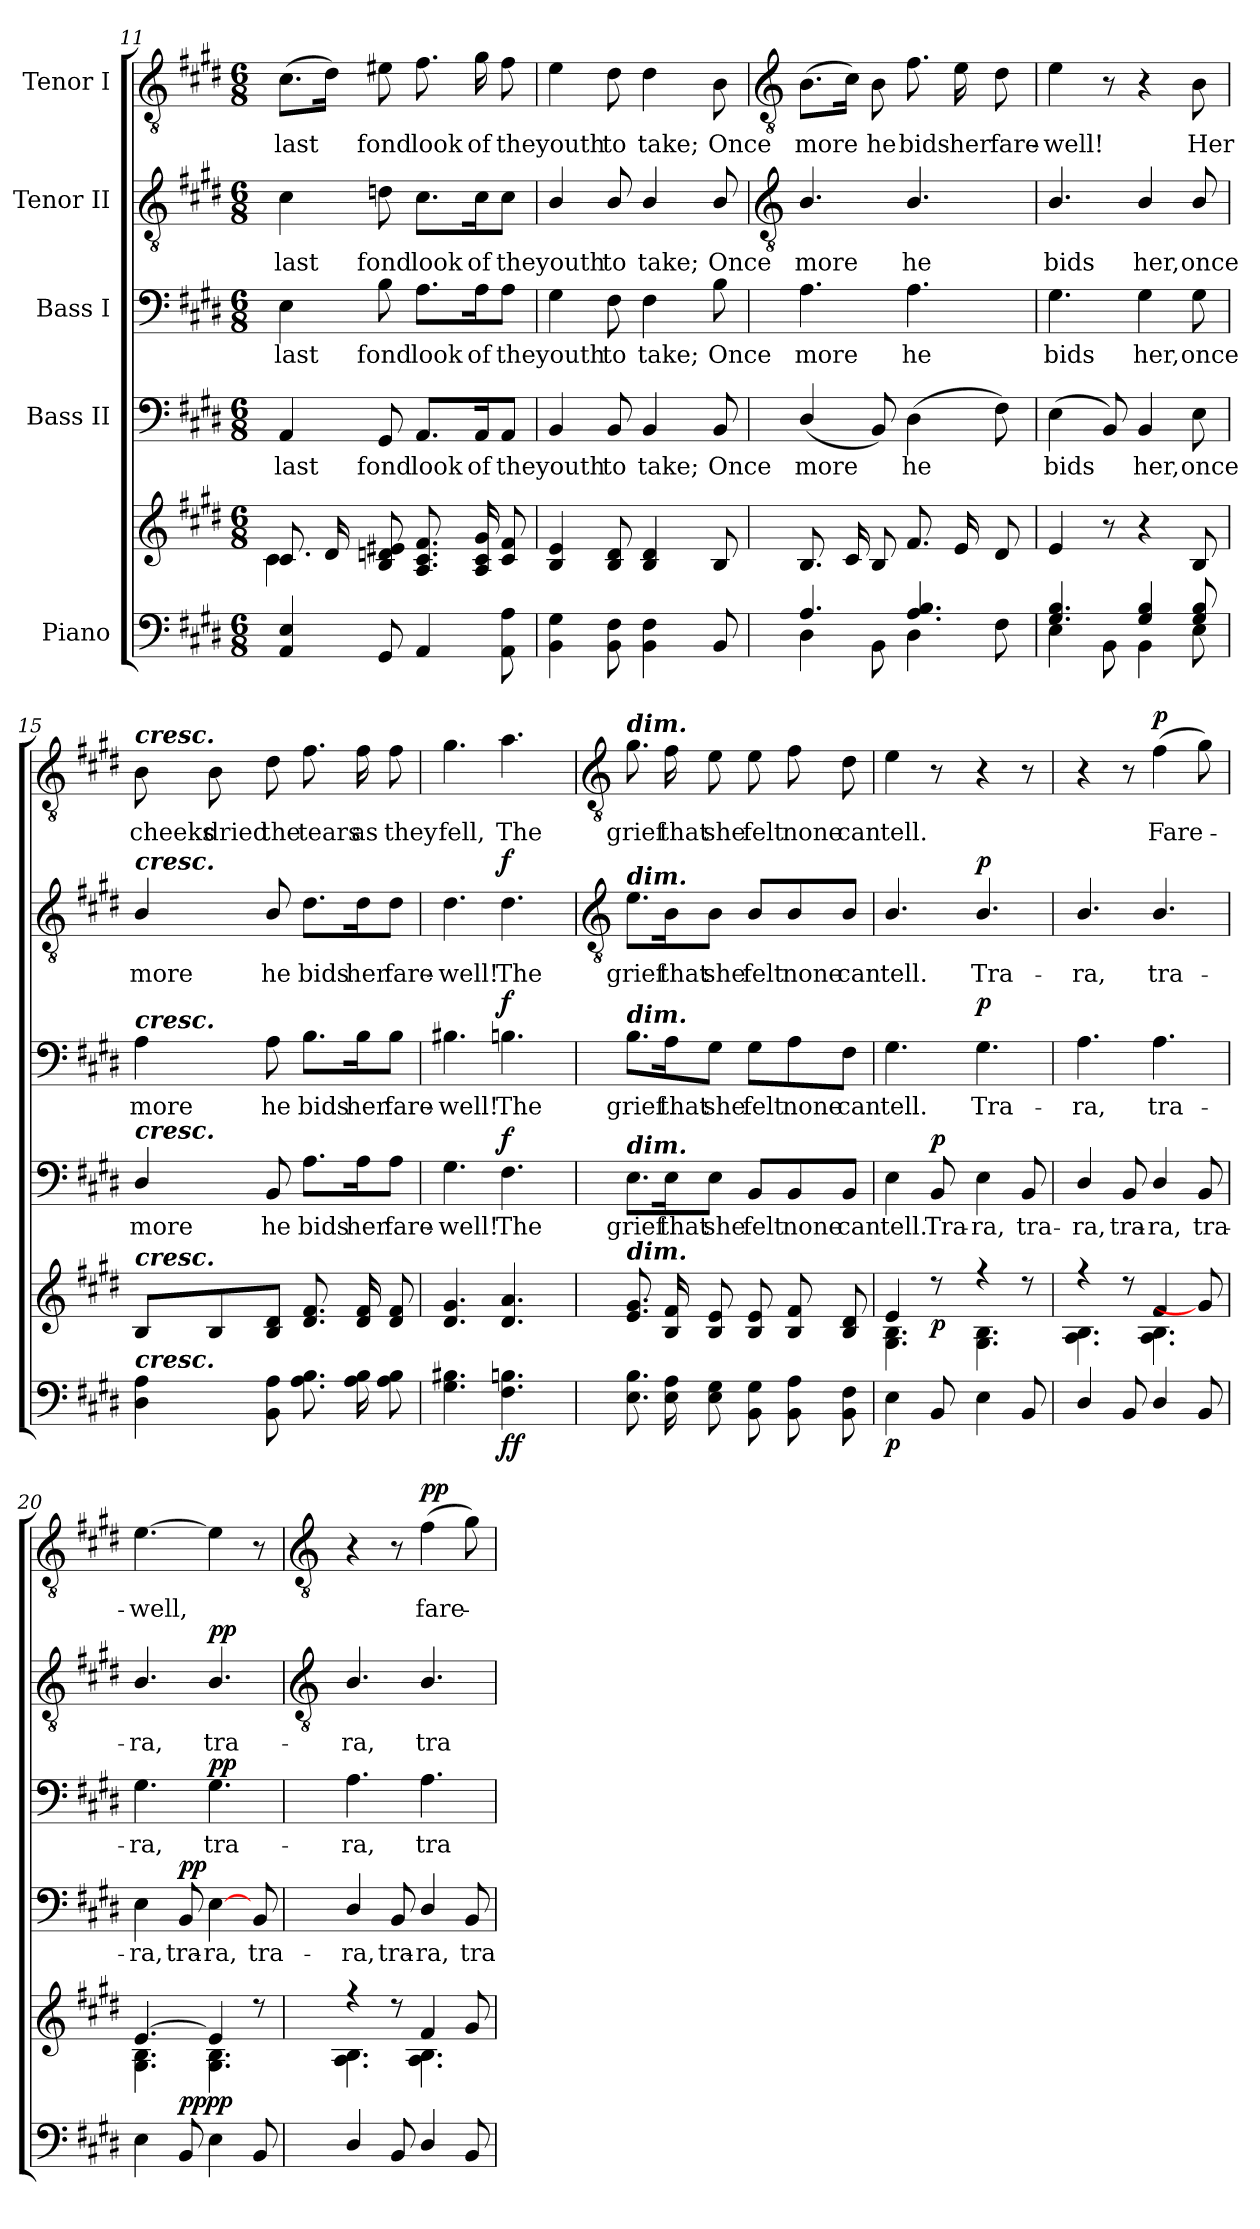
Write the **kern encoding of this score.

**kern	**kern	**dynam	**kern	**text	**dynam	**kern	**text	**dynam	**kern	**text	**dynam	**kern	**text	**dynam
*part5	*part5	*part5	*part4	*part4	*part4	*part3	*part3	*part3	*part2	*part2	*part2	*part1	*part1	*part1
*staff6	*staff5	*staff5/6	*staff4	*staff4	*staff4	*staff3	*staff3	*staff3	*staff2	*staff2	*staff2	*staff1	*staff1	*staff1
*I"Piano	*	*	*I"Bass II	*	*	*I"Bass I	*	*	*I"Tenor II	*	*	*I"Tenor I	*	*
*clefF4	*clefG2	*	*clefF4	*	*	*clefF4	*	*	*clefGv2	*	*	*clefGv2	*	*
*k[f#c#g#d#]	*k[f#c#g#d#]	*	*k[f#c#g#d#]	*	*	*k[f#c#g#d#]	*	*	*k[f#c#g#d#]	*	*	*k[f#c#g#d#]	*	*
*E:	*E:	*	*E:	*	*	*E:	*	*	*E:	*	*	*E:	*	*
*M6/8	*M6/8	*	*M6/8	*	*	*M6/8	*	*	*M6/8	*	*	*M6/8	*	*
=11	=11	=11	=11	=11	=11	=11	=11	=11	=11	=11	=11	=11	=11	=11
*	*^	*	*	*	*	*	*	*	*	*	*	*	*	*
!	!	!	!	!	!LO:LY:b	!	!	!LO:LY:b	!	!	!LO:LY:b	!	!	!LO:LY:b	!
4AA 4E	8.c#/L	4c#\	.	4AA	last	.	4E	last	.	4c#	last	.	(>8.c#L	last	.
.	16d#/L	.	.	.	.	.	.	.	.	.	.	.	16d#J)	.	.
!	!	!	!	!	!LO:LY:b	!	!	!LO:LY:b	!	!	!LO:LY:b	!	!	!LO:LY:b	!
8GG#	8B/ 8dn/ 8e#X/J	4ryy	.	8GG#	fond	.	8B	fond	.	8dn	fond	.	8e#X	fond	.
!	!	!	!	!	!LO:LY:b	!	!	!LO:LY:b	!	!	!LO:LY:b	!	!	!LO:LY:b	!
4AA	8.A/ 8.c#/ 8.f#/L	.	.	8.AA/L	look	.	8.A\L	look	.	8.c#\L	look	.	8.f#	look	.
.	.	4ryy	.	.	.	.	.	.	.	.	.	.	.	.	.
!	!	!	!	!	!LO:LY:b	!	!	!LO:LY:b	!	!	!LO:LY:b	!	!	!LO:LY:b	!
.	16A/ 16c#/ 16g#/L	.	.	16AA/K	of	.	16A\K	of	.	16c#\K	of	.	16g#	of	.
!	!	!	!	!	!LO:LY:b	!	!	!LO:LY:b	!	!	!LO:LY:b	!	!	!LO:LY:b	!
8AA 8A	8c#/ 8f#/J	.	.	8AA/J	the	.	8A\J	the	.	8c#\J	the	.	8f#	the	.
=12	=12	=12	=12	=12	=12	=12	=12	=12	=12	=12	=12	=12	=12	=12	=12
!	!	!	!	!	!LO:LY:b	!	!	!LO:LY:b	!	!	!LO:LY:b	!	!	!LO:LY:b	!
4BB 4G#	4B/ 4e/	2ryy	.	4BB	youth	.	4G#	youth	.	4B/	youth	.	4e	youth	.
!	!	!	!	!	!LO:LY:b	!	!	!LO:LY:b	!	!	!LO:LY:b	!	!	!LO:LY:b	!
8BB 8F#	8B/ 8d#/	.	.	8BB	to	.	8F#	to	.	8B/	to	.	8d#	to	.
!	!	!	!	!	!LO:LY:b	!	!	!LO:LY:b	!	!	!LO:LY:b	!	!	!LO:LY:b	!
4BB 4F#	4B/ 4d#/	.	.	4BB	take;	.	4F#	take;	.	4B/	take;	.	4d#	take;	.
.	.	4ryy	.	.	.	.	.	.	.	.	.	.	.	.	.
!	!	!	!	!	!LO:LY:b	!	!	!LO:LY:b	!	!	!LO:LY:b	!	!	!LO:LY:b	!
8BB	8B/	.	.	8BB	Once	.	8B	Once	.	8B/	Once	.	8B	Once	.
*	*v	*v	*	*	*	*	*	*	*	*	*	*	*	*	*
!!LO:LB:g=z
=13	=13	=13	=13	=13	=13	=13	=13	=13	=13	=13	=13	=13	=13	=13
*	*	*	*	*	*	*	*	*	*clefGv2	*	*	*clefGv2	*	*
*^	*	*	*	*	*	*	*	*	*	*	*	*	*	*
!	!	!	!	!	!LO:LY:b	!	!	!LO:LY:b	!	!	!LO:LY:b	!	!	!LO:LY:b	!
4.A/	4D#\	8.BL	.	(<4D#/	more	.	4.A	more	.	4.B/	more	.	(>8.BL	more	.
.	.	16c#L	.	.	.	.	.	.	.	.	.	.	16c#J)	.	.
!	!	!	!	!	!	!	!	!	!	!	!	!	!	!LO:LY:b	!
.	8BB\	8BJ	.	8BB)	.	.	.	.	.	.	.	.	8B	he	.
!	!	!	!	!	!LO:LY:b	!	!	!LO:LY:b	!	!	!LO:LY:b	!	!	!LO:LY:b	!
4.A/ 4.B/	4D#\	8.f#L	.	(>4D#	he	.	4.A	he	.	4.B/	he	.	8.f#	bids	.
!	!	!	!	!	!	!	!	!	!	!	!	!	!	!LO:LY:b	!
.	.	16eL	.	.	.	.	.	.	.	.	.	.	16e	her	.
!	!	!	!	!	!	!	!	!	!	!	!	!	!	!LO:LY:b	!
.	8F#\	8d#J	.	8F#)	.	.	.	.	.	.	.	.	8d#	fare-	.
=14	=14	=14	=14	=14	=14	=14	=14	=14	=14	=14	=14	=14	=14	=14	=14
!	!	!	!	!	!LO:LY:b	!	!	!LO:LY:b	!	!	!LO:LY:b	!	!	!LO:LY:b	!
4.G#/ 4.B/	4E\	4e	.	(<4E	bids	.	4.G#	bids	.	4.B/	bids	.	4e	-well!	.
.	8BB\	8r	.	8BB)	.	.	.	.	.	.	.	.	8r	.	.
!	!	!	!	!	!LO:LY:b	!	!	!LO:LY:b	!	!	!LO:LY:b	!	!	!	!
4G#/ 4B/	4BB\	4r	.	4BB	her,	.	4G#	her,	.	4B/	her,	.	4r	.	.
!	!	!	!	!	!LO:LY:b	!	!	!LO:LY:b	!	!	!LO:LY:b	!	!	!LO:LY:b	!
8G#/ 8B/	8E\	8B	.	8E	once	.	8G#	once	.	8B/	once	.	8B	Her	.
=15	=15	=15	=15	=15	=15	=15	=15	=15	=15	=15	=15	=15	=15	=15	=15
!	!	!	!	!	!	!	!	!	!	!	!	!	!LO:TX:a:Bi:t=cresc.	!	!
!	!	!	!	!	!	!	!	!	!	!LO:TX:a:Bi:t=cresc.	!	!	!	!	!
!	!	!	!	!	!	!	!LO:TX:a:Bi:t=cresc.	!	!	!	!	!	!	!	!
!	!	!	!	!LO:TX:a:Bi:t=cresc.	!	!	!	!	!	!	!	!	!	!	!
!	!	!LO:TX:a:Bi:t=cresc.	!	!	!	!	!	!	!	!	!	!	!	!	!
!LO:TX:a:Bi:t=cresc.	!	!	!	!	!	!	!	!	!	!	!	!	!	!	!
!	!	!	!	!	!LO:LY:b	!	!	!LO:LY:b	!	!	!LO:LY:b	!	!	!LO:LY:b	!
4D#\ 4A\	2ryy	8BL	.	4D#/	more	.	4A	more	.	4B/	more	.	8B	cheeks	.
!	!	!	!	!	!	!	!	!	!	!	!	!	!	!LO:LY:b	!
.	.	8B	.	.	.	.	.	.	.	.	.	.	8B	dried	.
!	!	!	!	!	!LO:LY:b	!	!	!LO:LY:b	!	!	!LO:LY:b	!	!	!LO:LY:b	!
8BB\ 8A\	.	8B 8d#J	.	8BB	he	.	8A	he	.	8B/	he	.	8d#	the	.
!	!	!	!	!	!LO:LY:b	!	!	!LO:LY:b	!	!	!LO:LY:b	!	!	!LO:LY:b	!
8.A\ 8.B\L	.	8.d# 8.f#L	.	8.A\L	bids	.	8.B\L	bids	.	8.d#\L	bids	.	8.f#	tears	.
.	4ryy	.	.	.	.	.	.	.	.	.	.	.	.	.	.
!	!	!	!	!	!LO:LY:b	!	!	!LO:LY:b	!	!	!LO:LY:b	!	!	!LO:LY:b	!
16A\ 16B\L	.	16d# 16f#L	.	16A\K	her	.	16B\K	her	.	16d#\K	her	.	16f#	as	.
!	!	!	!	!	!LO:LY:b	!	!	!LO:LY:b	!	!	!LO:LY:b	!	!	!LO:LY:b	!
8A\ 8B\J	.	8d# 8f#J	.	8A\J	fare-	.	8B\J	fare-	.	8d#\J	fare-	.	8f#	they	.
=16	=16	=16	=16	=16	=16	=16	=16	=16	=16	=16	=16	=16	=16	=16	=16
!	!	!	!	!	!LO:LY:b	!	!	!LO:LY:b	!	!	!LO:LY:b	!	!	!LO:LY:b	!
4.G#\ 4.B#X\	2ryy	4.d# 4.g#	.	4.G#	-well!	.	4.B#X	-well!	.	4.d#	-well!	.	4.g#	fell,	.
!	!	!	!LO:DY:b=2	!	!LO:LY:b	!	!	!LO:LY:b	!	!	!LO:LY:b	!	!	!LO:LY:b	!
!	!	!	!LO:DY:n=1:b	!	!	!LO:DY:b	!	!	!LO:DY:b	!	!	!LO:DY:b	!	!	!
4.F#\ 4.Bn\	.	4.d# 4.a	f f	4.F#	The	f	4.Bn	The	f	4.d#	The	f	4.a	The	.
.	4ryy	.	.	.	.	.	.	.	.	.	.	.	.	.	.
*v	*v	*	*	*	*	*	*	*	*	*	*	*	*	*	*
!!LO:LB:g=z
=17	=17	=17	=17	=17	=17	=17	=17	=17	=17	=17	=17	=17	=17	=17
*	*	*	*	*	*	*	*	*	*clefGv2	*	*	*clefGv2	*	*
*^	*^	*	*	*	*	*	*	*	*	*	*	*	*	*
!	!	!	!	!	!	!	!	!	!	!	!	!	!	!LO:TX:a:Bi:t=dim.	!	!
!	!	!	!	!	!	!	!	!	!	!	!LO:TX:a:Bi:t=dim.	!	!	!	!	!
!	!	!	!	!	!	!	!	!LO:TX:a:Bi:t=dim.	!	!	!	!	!	!	!	!
!	!	!	!	!	!LO:TX:a:Bi:t=dim.	!	!	!	!	!	!	!	!	!	!	!
!	!	!LO:TX:a:Bi:t=dim.	!	!	!	!	!	!	!	!	!	!	!	!	!	!
!LO:TX:a:Bi:t=dim.	!	!	!	!	!	!	!	!	!	!	!	!	!	!	!	!
!	!	!	!	!	!	!LO:LY:b	!	!	!LO:LY:b	!	!	!LO:LY:b	!	!	!LO:LY:b	!
*v	*v	*	*	*	*	*	*	*	*	*	*	*	*	*	*	*
8.E\ 8.B\L	8.e/ 8.g#/L	2ryy	.	8.E\L	grief	.	8.B\L	grief	.	8.e\L	grief	.	8.g#	grief	.
!	!	!	!	!	!LO:LY:b	!	!	!LO:LY:b	!	!	!LO:LY:b	!	!	!LO:LY:b	!
16E\ 16A\L	16B/ 16f#/L	.	.	16E\K	that	.	16A\K	that	.	16B\K	that	.	16f#	that	.
!	!	!	!	!	!LO:LY:b	!	!	!LO:LY:b	!	!	!LO:LY:b	!	!	!LO:LY:b	!
8E\ 8G#\J	8B/ 8e/J	.	.	8E\J	she	.	8G#\J	she	.	8B\J	she	.	8e	she	.
!	!	!	!	!	!LO:LY:b	!	!	!LO:LY:b	!	!	!LO:LY:b	!	!	!LO:LY:b	!
8BB\ 8G#\L	8B/ 8e/L	.	.	8BB/L	felt	.	8G#\L	felt	.	8B/L	felt	.	8e	felt	.
!	!	!	!	!	!LO:LY:b	!	!	!LO:LY:b	!	!	!LO:LY:b	!	!	!LO:LY:b	!
8BB\ 8A\	8B/ 8f#/	4ryy	.	8BB/	none	.	8A\	none	.	8B/	none	.	8f#	none	.
!	!	!	!	!	!LO:LY:b	!	!	!LO:LY:b	!	!	!LO:LY:b	!	!	!LO:LY:b	!
8BB\ 8F#\J	8B/ 8d#/J	.	.	8BB/J	can	.	8F#\J	can	.	8B/J	can	.	8d#	can	.
=18	=18	=18	=18	=18	=18	=18	=18	=18	=18	=18	=18	=18	=18	=18	=18
!	!	!	!LO:DY:b=2	!	!LO:LY:b	!	!	!LO:LY:b	!	!	!LO:LY:b	!	!	!LO:LY:b	!
4E	4e/	4.G#\ 4.B\	p	4E	tell.	.	4.G#	tell.	.	4.B/	tell.	.	4e	tell.	.
!	!	!	!LO:DY:b	!	!LO:LY:b	!LO:DY:b	!	!	!	!	!	!	!	!	!
8BB	8r	.	p	8BB	Tra-	p	.	.	.	.	.	.	8r	.	.
!	!	!	!	!	!LO:LY:b	!	!	!LO:LY:b	!LO:DY:b	!	!LO:LY:b	!LO:DY:b	!	!	!
4E	4r	4.G#\ 4.B\	.	4E	-ra,	.	4.G#	Tra-	p	4.B/	Tra-	p	4r	.	.
!	!	!	!	!	!LO:LY:b	!	!	!	!	!	!	!	!	!	!
8BB	8r	.	.	8BB	tra-	.	.	.	.	.	.	.	8r	.	.
=19	=19	=19	=19	=19	=19	=19	=19	=19	=19	=19	=19	=19	=19	=19	=19
!	!	!	!	!	!LO:LY:b	!	!	!LO:LY:b	!	!	!LO:LY:b	!	!	!	!
4D#/	4r	4.A\ 4.B\	.	4D#/	-ra,	.	4.A	-ra,	.	4.B/	-ra,	.	4r	.	.
!	!	!	!	!	!LO:LY:b	!	!	!	!	!	!	!	!	!	!
8BB	8r	.	.	8BB	tra-	.	.	.	.	.	.	.	8r	.	.
!	!	!	!	!	!LO:LY:b	!	!	!LO:LY:b	!	!	!LO:LY:b	!	!	!LO:LY:b	!LO:DY:b
4D#/	4f#/	4.A\ 4.B\	.	4D#/	-ra,	.	4.A	tra-	.	4.B/	tra-	.	(>4f#	Fare-	p
!	!	!	!	!	!LO:LY:b	!	!	!	!	!	!	!	!	!	!
8BB	8g#/]	.	.	8BB	tra-	.	.	.	.	.	.	.	8g#)	.	.
=20	=20	=20	=20	=20	=20	=20	=20	=20	=20	=20	=20	=20	=20	=20	=20
!	!	!	!	!	!LO:LY:b	!	!	!LO:LY:b	!	!	!LO:LY:b	!	!	!LO:LY:b	!
4E	[4.e/	4.G#\ 4.B\	.	4E	-ra,	.	4.G#	-ra,	.	4.B/	-ra,	.	[4.e	well,	.
!	!	!	!LO:DY:b=2	!	!LO:LY:b	!	!	!	!	!	!	!	!	!	!
!	!	!	!LO:DY:n=1:a=2	!	!	!LO:DY:b	!	!	!	!	!	!	!	!	!
8BB	.	.	pp pp	8BB	tra-	pp	.	.	.	.	.	.	.	.	.
!	!	!	!	!	!LO:LY:b	!	!	!LO:LY:b	!LO:DY:b	!	!LO:LY:b	!LO:DY:b	!	!	!
4E	4e/]	4.G#\ 4.B\	.	[4E	-ra,	.	4.G#	tra-	pp	4.B/	tra-	pp	4e]	.	.
!	!	!	!	!	!LO:LY:b	!	!	!	!	!	!	!	!	!	!
8BB	8r	.	.	8BB	tra-	.	.	.	.	.	.	.	8r	.	.
!!LO:LB:g=z
=21	=21	=21	=21	=21	=21	=21	=21	=21	=21	=21	=21	=21	=21	=21	=21
*	*	*	*	*	*	*	*	*	*	*clefGv2	*	*	*clefGv2	*	*
*^	*	*	*	*	*	*	*	*	*	*	*	*	*	*	*
!	!LO:N:vis=1	!	!	!	!	!LO:LY:b	!	!	!LO:LY:b	!	!	!LO:LY:b	!	!	!	!
4D#/	2.ryy	4r	4.A\ 4.B\	.	4D#/	-ra,	.	4.A	-ra,	.	4.B/	-ra,	.	4r	.	.
!	!	!	!	!	!	!LO:LY:b	!	!	!	!	!	!	!	!	!	!
8BB	.	8r	.	.	8BB	tra-	.	.	.	.	.	.	.	8r	.	.
!	!	!	!	!	!	!LO:LY:b	!	!	!LO:LY:b	!	!	!LO:LY:b	!	!	!LO:LY:b	!LO:DY:b
4D#/	.	4f#/	4.A\ 4.B\	.	4D#/	-ra,	.	4.A	tra-	.	4.B/	tra-	.	(>4f#	fare-	pp
!	!	!	!	!	!	!LO:LY:b	!	!	!	!	!	!	!	!	!	!
8BB/	.	8g#/	.	.	8BB	tra-	.	.	.	.	.	.	.	8g#)	.	.
*v	*v	*	*	*	*	*	*	*	*	*	*	*	*	*	*	*
*	*v	*v	*	*	*	*	*	*	*	*	*	*	*	*	*
=	=	=	=	=	=	=	=	=	=	=	=	=	=	=
*-	*-	*-	*-	*-	*-	*-	*-	*-	*-	*-	*-	*-	*-	*-
